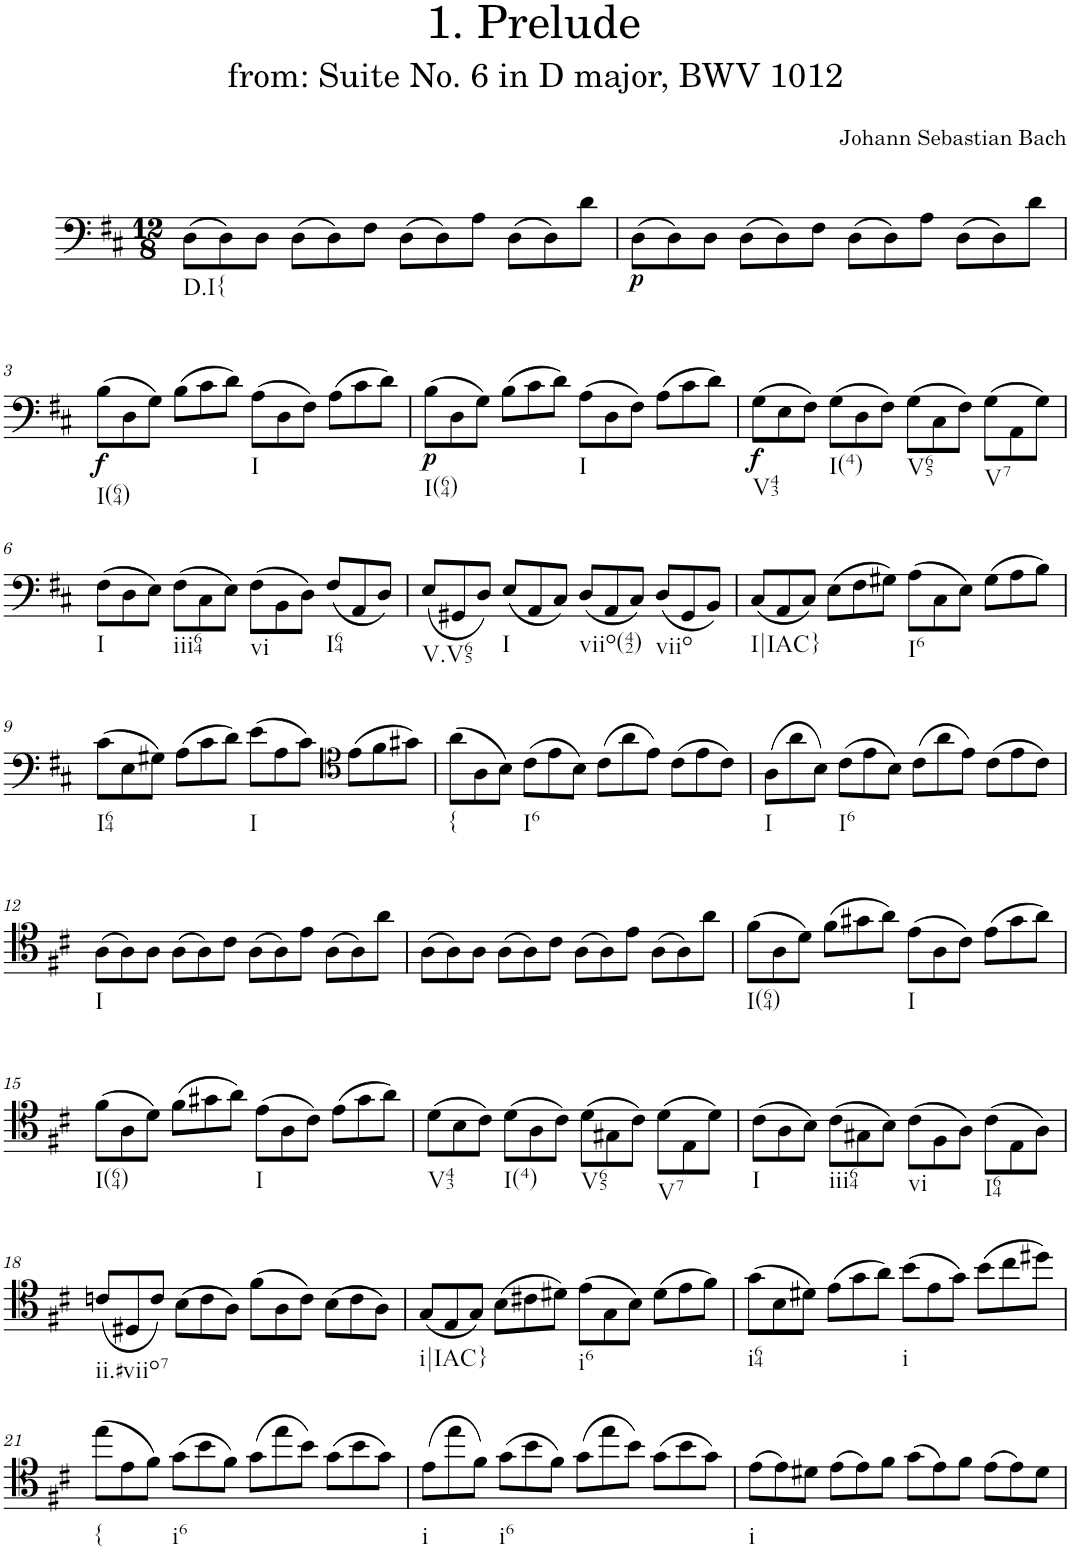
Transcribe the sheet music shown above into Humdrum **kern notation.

**kern	**dynam
*part1	*part1
*staff1	*staff1
*I"Piano	*
*I'Pno.	*
*clefF4	*
*k[f#c#]	*
*M12/8	*
=1	=1
!LO:TX:b:t=D.I{	!
(8D\L	.
8D\)	.
8D\J	.
(8D\L	.
8D\)	.
8F#\J	.
(8D\L	.
8D\)	.
8A\J	.
(8D\L	.
8D\)	.
8d\J	.
=2	=2
!	!LO:DY:b
(8D\L	p
8D\)	.
8D\J	.
(8D\L	.
8D\)	.
8F#\J	.
(8D\L	.
8D\)	.
8A\J	.
(8D\L	.
8D\)	.
8d\J	.
!!LO:LB:g=z
=3	=3
!LO:TX:b:t=I(64)	!
!	!LO:DY:b
(8B\L	f
8D\	.
8G\J)	.
(8B\L	.
8c#\	.
8d\J)	.
!LO:TX:b:t=I	!
(8A\L	.
8D\	.
8F#\J)	.
(8A\L	.
8c#\	.
8d\J)	.
=4	=4
!LO:TX:b:t=I(64)	!
!	!LO:DY:b
(8B\L	p
8D\	.
8G\J)	.
(8B\L	.
8c#\	.
8d\J)	.
!LO:TX:b:t=I	!
(8A\L	.
8D\	.
8F#\J)	.
(8A\L	.
8c#\	.
8d\J)	.
=5	=5
!LO:TX:b:t=V43	!
!	!LO:DY:b
(8G\L	f
8E\	.
8F#\J)	.
!LO:TX:b:t=I(4)	!
(8G\L	.
8D\	.
8F#\J)	.
!LO:TX:b:t=V65	!
(8G\L	.
8C#\	.
8F#\J)	.
!LO:TX:b:t=V7	!
(8G\L	.
8AA\	.
8G\J)	.
!!LO:LB:g=z
=6	=6
!LO:TX:b:t=I	!
(8F#\L	.
8D\	.
8E\J)	.
!LO:TX:b:t=iii64	!
(8F#\L	.
8C#\	.
8E\J)	.
!LO:TX:b:t=vi	!
(8F#\L	.
8BB\	.
8D\J)	.
!LO:TX:b:t=I64	!
(8F#/L	.
8AA/	.
8D/J)	.
=7	=7
!LO:TX:b:t=V.V65	!
(8E/L	.
8GG#X/	.
8D/J)	.
!LO:TX:b:t=I	!
(8E/L	.
8AA/	.
8C#/J)	.
!LO:TX:b:t=viio(42)	!
(8D/L	.
8AA/	.
8C#/J)	.
!LO:TX:b:t=viio	!
(8D/L	.
8GG#/	.
8BB/J)	.
=8	=8
!LO:TX:b:t=I|IAC}	!
(8C#/L	.
8AA/	.
8C#/J)	.
(8E\L	.
8F#\	.
8G#X\J)	.
!LO:TX:b:t=I6	!
(8A\L	.
8C#\	.
8E\J)	.
(8G#\L	.
8A\	.
8B\J)	.
!!LO:LB:g=z
=9	=9
!LO:TX:b:t=I64	!
(8c#\L	.
8E\	.
8G#X\J)	.
(8A\L	.
8c#\	.
8d\J)	.
!LO:TX:b:t=I	!
(8e\L	.
8A\	.
8c#\J)	.
*clefC4	*
(8e\L	.
8f#\	.
8g#X\J)	.
=10	=10
!LO:TX:b:t={	!
(8a\L	.
8A\	.
8B\J)	.
!LO:TX:b:t=I6	!
(8c#\L	.
8e\	.
8B\J)	.
(8c#\L	.
8a\	.
8e\J)	.
(8c#\L	.
8e\	.
8c#\J)	.
=11	=11
!LO:TX:b:t=I	!
(8A\L	.
8a\	.
8B\J)	.
!LO:TX:b:t=I6	!
(8c#\L	.
8e\	.
8B\J)	.
(8c#\L	.
8a\	.
8e\J)	.
(8c#\L	.
8e\	.
8c#\J)	.
!!LO:LB:g=z
=12	=12
!LO:TX:b:t=I	!
(8A\L	.
8A\)	.
8A\J	.
(8A\L	.
8A\)	.
8c#\J	.
(8A\L	.
8A\)	.
8e\J	.
(8A\L	.
8A\)	.
8a\J	.
=13	=13
(8A\L	.
8A\)	.
8A\J	.
(8A\L	.
8A\)	.
8c#\J	.
(8A\L	.
8A\)	.
8e\J	.
(8A\L	.
8A\)	.
8a\J	.
=14	=14
!LO:TX:b:t=I(64)	!
(8f#\L	.
8A\	.
8d\J)	.
(8f#\L	.
8g#X\	.
8a\J)	.
!LO:TX:b:t=I	!
(8e\L	.
8A\	.
8c#\J)	.
(8e\L	.
8g#\	.
8a\J)	.
!!LO:LB:g=z
=15	=15
!LO:TX:b:t=I(64)	!
(8f#\L	.
8A\	.
8d\J)	.
(8f#\L	.
8g#X\	.
8a\J)	.
!LO:TX:b:t=I	!
(8e\L	.
8A\	.
8c#\J)	.
(8e\L	.
8g#\	.
8a\J)	.
=16	=16
!LO:TX:b:t=V43	!
(8d\L	.
8B\	.
8c#\J)	.
!LO:TX:b:t=I(4)	!
(8d\L	.
8A\	.
8c#\J)	.
!LO:TX:b:t=V65	!
(8d\L	.
8G#X\	.
8c#\J)	.
!LO:TX:b:t=V7	!
(8d\L	.
8E\	.
8d\J)	.
=17	=17
!LO:TX:b:t=I	!
(8c#\L	.
8A\	.
8B\J)	.
!LO:TX:b:t=iii64	!
(8c#\L	.
8G#X\	.
8B\J)	.
!LO:TX:b:t=vi	!
(8c#\L	.
8F#\	.
8A\J)	.
!LO:TX:b:t=I64	!
(>8c#\L	.
8E\	.
8A\J)	.
!!LO:LB:g=z
=18	=18
!LO:TX:b:t=ii.#viio7	!
(8cn/L	.
8D#X/	.
8c/J)	.
(8B\L	.
8c\	.
8A\J)	.
(8f#\L	.
8A\	.
8c\J)	.
(8B\L	.
8c\	.
8A\J)	.
=19	=19
!LO:TX:b:t=i|IAC}	!
(8G/L	.
8E/	.
8G/J)	.
(8B\L	.
8c#X\	.
8d#X\J)	.
!LO:TX:b:t=i6	!
(8e\L	.
8G\	.
8B\J)	.
(8d#\L	.
8e\	.
8f#\J)	.
=20	=20
!LO:TX:b:t=i64	!
(8g\L	.
8B\	.
8d#X\J)	.
(8e\L	.
8g\	.
8a\J)	.
!LO:TX:b:t=i	!
(8b\L	.
8e\	.
8g\J)	.
(8b\L	.
8cc#\	.
8dd#X\J)	.
!!LO:LB:g=z
=21	=21
!LO:TX:b:t={	!
(8ee\L	.
8e\	.
8f#\J)	.
!LO:TX:b:t=i6	!
(8g\L	.
8b\	.
8f#\J)	.
(8g\L	.
8ee\	.
8b\J)	.
(8g\L	.
8b\	.
8g\J)	.
=22	=22
!LO:TX:b:t=i	!
(8e\L	.
8ee\	.
8f#\J)	.
!LO:TX:b:t=i6	!
(8g\L	.
8b\	.
8f#\J)	.
(8g\L	.
8ee\	.
8b\J)	.
(8g\L	.
8b\	.
8g\J)	.
=23	=23
!LO:TX:b:t=i	!
(8e\L	.
8e\)	.
8d#X\J	.
(8e\L	.
8e\)	.
8f#\J	.
(8g\L	.
8e\)	.
8f#\J	.
(8e\L	.
8e\)	.
8d#\J	.
=	=
*-	*-
